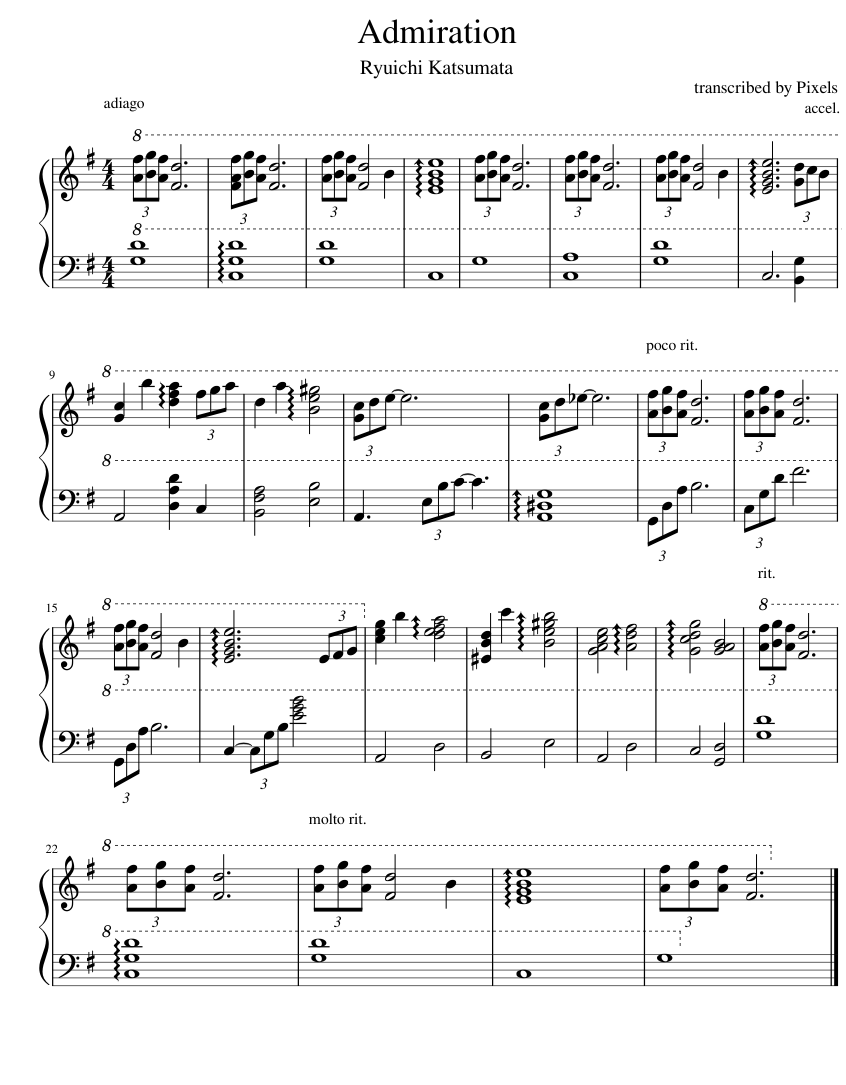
X:1
%%score { 1 | 2 }
L:1/8
Q:1/4=52
M:4/4
I:linebreak $
K:G
V:1 treble
V:2 bass
V:1
!pp!!8va(! (3[af'][bg'][af'] [fd']6 | (3[faf'][bg'][af'] [fd']6 | (3[af'][bg'][af'] [fd']4 b2 | !arpeggio![egbe']8 | (3[af'][bg'][af'] [fd']6 | %5
 (3[af'][bg'][af'] [fd']6 | (3[af'][bg'][af'] [fd']4 b2 | !arpeggio![egbe']6[Q:1/4=60] (3[gd']c'b |$ [gc']2 b'2 !arpeggio![d'f'a']2 (3f'g'a' | d'2 a'2 !arpeggio![be'^g']4 | %10
 (3[gc']d'e'- e'6 | (3[gc']d'_e'- e'6 |[Q:1/4=56] (3[af'][bg'][af'] [fd']6 | (3[af'][bg'][af'] [fd']6 |$ (3[af'][bg'][af'] [fd']4 b2 | %15
 !arpeggio![egbe']6 (3efg!8va)! | [ceg]2 b2 !arpeggio![defa]4 | [^EBd]2 c'2 !arpeggio![Be^gb]4 | [GAce]4 !arpeggio![Adf]4 | !arpeggio![Gcdg]4 [GAB]4 | %20
[Q:1/4=54]!8va(! (3[af'][bg'][af'] [fd']6 |$ (3[af'][bg'][af'] [fd']6 |[Q:1/4=47] (3[af'][bg'][af'] [fd']4 b2 | !arpeggio![egbe']8 | (3[af'][bg'][af'] [fd']6!8va)! |] %25
V:2
!ped!!8va(! [Gd]8!ped-up! |!ped! !arpeggio![CGd]8!ped-up! |!ped! [Gd]8!ped-up! | C8 |!ped! G8!ped-up! | %5
!ped! [CA]8!ped-up! |!ped! [Gd]8!ped-up! | C6 [B,G]2 |$!ped! A,4!ped-up!!ped! [DAd]2 C2!ped-up! |!ped! [B,FA]4!ped-up! [EB]4 | %10
!ped! A,3 (3EBc- c3!ped-up! | !arpeggio![A,^DG]8 |!ped! (3G,DA B6!ped-up! |!ped! (3CGd f6!ped-up! |$!ped! (3G,DA B6!ped-up! | %15
!ped! C2- (3CGB [egb]4!ped-up! |!ped! A,4!ped-up! D4 |!ped! B,4!ped-up! E4 | A,4 D4 | C4 [G,D]4 | %20
!ped! [Gd]8!ped-up! |$!ped! !arpeggio![CGd]8!ped-up! |!ped! [Gd]8!ped-up! |!ped! C8!ped-up! |!ped! G8!8va)!!ped-up! |] %25
